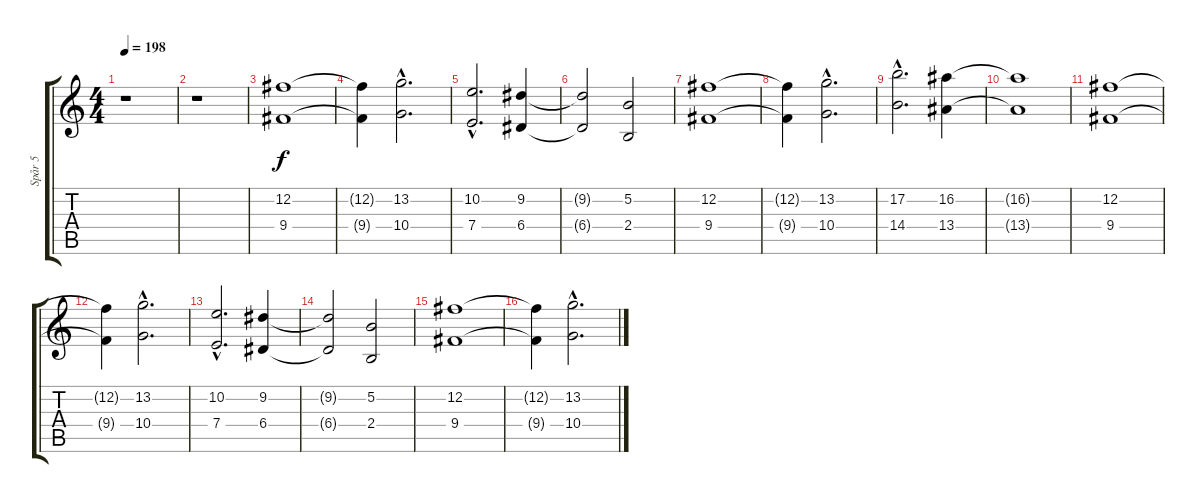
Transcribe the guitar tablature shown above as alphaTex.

\track ("Spår 5" "Spår 5") {instrument distortionguitar}
\staff {score tabs}
\tuning (B3 Gb3 D3 A2 E2 B1) {hide}
\ts (4 4)
\tempo 198
\clef g2
\ks c
r.1{dy f} |
r.1 |
(12.2 9.4).1 |
(12.2{t} 9.4{t}).4 (13.2{hac} 10.4{hac}).2{d} |
(10.2{hac} 7.4{hac}).2{d} (9.2 6.4).4 |
(9.2{t} 6.4{t}).2 (5.2 2.4).2 |
(12.2 9.4).1 |
(12.2{t} 9.4{t}).4 (13.2{hac} 10.4{hac}).2{d} |
(17.2{hac} 14.4{hac}).2{d} (16.2 13.4).4 |
(16.2{t} 13.4{t}).1 |
(12.2 9.4).1 |
(12.2{t} 9.4{t}).4 (13.2{hac} 10.4{hac}).2{d} |
(10.2{hac} 7.4{hac}).2{d} (9.2 6.4).4 |
(9.2{t} 6.4{t}).2 (5.2 2.4).2 |
(12.2 9.4).1 |
(12.2{t} 9.4{t}).4 (13.2{hac} 10.4{hac}).2{d}
